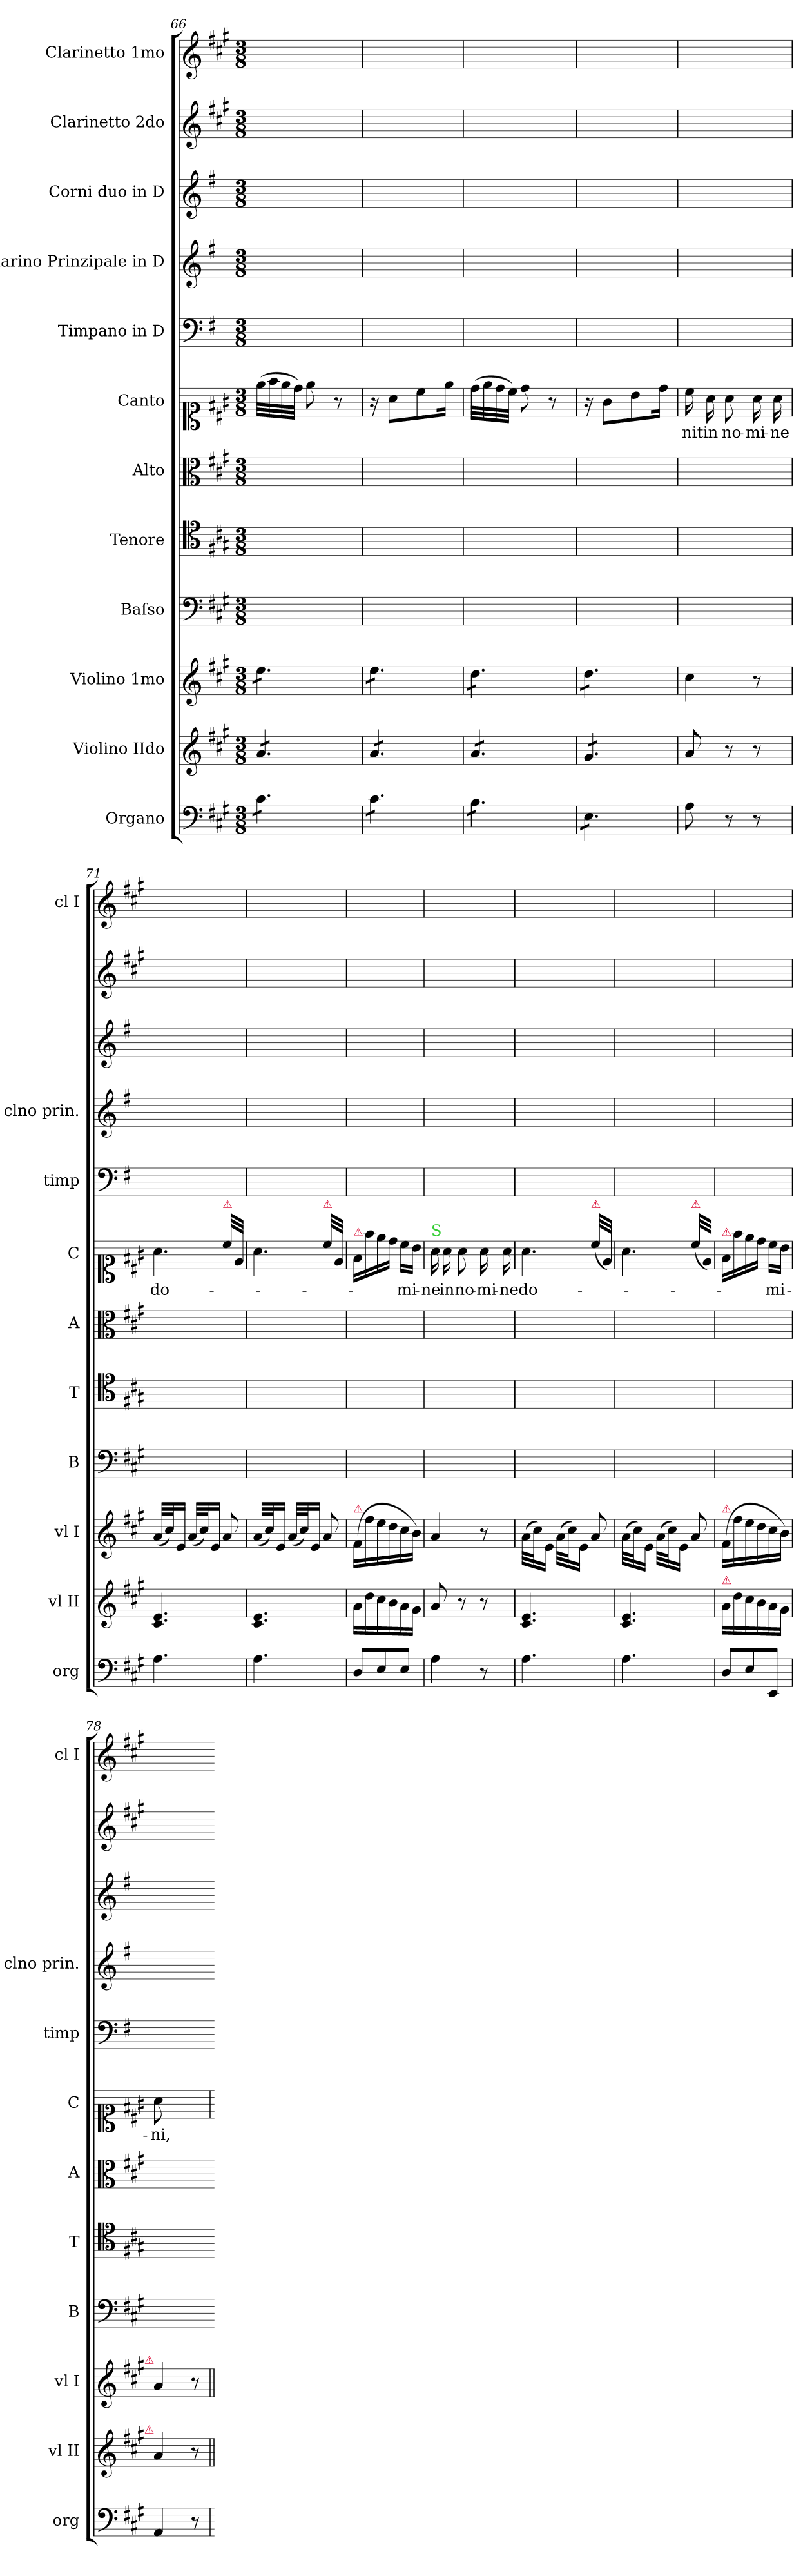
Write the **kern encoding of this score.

**kern	**kern	**kern	**kern	**kern	**kern	**kern	**text	**kern	**kern	**kern	**kern	**kern
*part12	*part11	*part10	*part9	*part8	*part7	*part6	*part6	*part5	*part4	*part3	*part2	*part1
*staff12	*staff11	*staff10	*staff9	*staff8	*staff7	*staff6	*staff6	*staff5	*staff4	*staff3	*staff2	*staff1
*I"Organo	*I"Violino IIdo	*I"Violino 1mo	*I"Baſso	*I"Tenore	*I"Alto	*I"Canto	*	*I"Timpano in D	*I"Clarino Prinzipale in D	*I"Corni duo in D	*I"Clarinetto 2do	*I"Clarinetto 1mo
*I'org	*I'vl II	*I'vl I	*I'B	*I'T	*I'A	*I'C	*	*I'timp	*I'clno prin.	*	*	*I'cl I
*clefF4	*clefG2	*clefG2	*clefF4	*clefC4	*clefC3	*clefC1	*	*clefF4	*clefG2	*clefG2	*clefG2	*clefG2
*	*	*	*	*	*	*	*	*ITrd-1c-2	*ITrd-1c-2	*ITrd6c10	*	*
*k[f#c#g#]	*k[f#c#g#]	*k[f#c#g#]	*k[f#c#g#]	*k[f#c#g#]	*k[f#c#g#]	*k[f#c#g#]	*	*k[f#c#g#]	*k[f#c#g#]	*k[f#c#g#]	*k[f#c#g#]	*k[f#c#g#]
*M3/8	*M3/8	*M3/8	*M3/8	*M3/8	*M3/8	*M3/8	*	*M3/8	*M3/8	*M3/8	*M3/8	*M3/8
=66	=66	=66	=66	=66	=66	=66	=66	=66	=66	=66	=66	=66
*tremolo	*	*	*	*	*	*	*	*	*	*	*	*
*	*tremolo	*	*	*	*	*	*	*	*	*	*	*
*	*	*tremolo	*	*	*	*	*	*	*	*	*	*
8c#\L	8a/L	8ee\L	4.ryy	4.ryy	4.ryy	(>32ee\LLL	.	4.ryy	4.ryy	4.ryy	4.ryy	4.ryy
.	.	.	.	.	.	32ff#\	.	.	.	.	.	.
.	.	.	.	.	.	32ee\	.	.	.	.	.	.
.	.	.	.	.	.	32dd\JJJ)	.	.	.	.	.	.
8c#\	8a/	8ee\	.	.	.	8ee\	.	.	.	.	.	.
8c#\J	8a/J	8ee\J	.	.	.	8r	.	.	.	.	.	.
=67	=67	=67	=67	=67	=67	=67	=67	=67	=67	=67	=67	=67
8c#\L	8a/L	8ee\L	4.ryy	4.ryy	4.ryy	16r	.	4.ryy	4.ryy	4.ryy	4.ryy	4.ryy
.	.	.	.	.	.	8a\L	.	.	.	.	.	.
8c#\	8a/	8ee\	.	.	.	.	.	.	.	.	.	.
.	.	.	.	.	.	8cc#\	.	.	.	.	.	.
8c#\J	8a/J	8ee\J	.	.	.	.	.	.	.	.	.	.
.	.	.	.	.	.	16ee\Jk	.	.	.	.	.	.
=68	=68	=68	=68	=68	=68	=68	=68	=68	=68	=68	=68	=68
8B\L	8a/L	8dd\L	4.ryy	4.ryy	4.ryy	(>32dd\LLL	.	4.ryy	4.ryy	4.ryy	4.ryy	4.ryy
.	.	.	.	.	.	32ee\	.	.	.	.	.	.
.	.	.	.	.	.	32dd\	.	.	.	.	.	.
.	.	.	.	.	.	32cc#\JJJ)	.	.	.	.	.	.
8B\	8a/	8dd\	.	.	.	8dd\	.	.	.	.	.	.
8B\J	8a/J	8dd\J	.	.	.	8r	.	.	.	.	.	.
=69	=69	=69	=69	=69	=69	=69	=69	=69	=69	=69	=69	=69
8E\L	8g#/L	8dd\L	4.ryy	4.ryy	4.ryy	16r	.	4.ryy	4.ryy	4.ryy	4.ryy	4.ryy
.	.	.	.	.	.	8g#\L	.	.	.	.	.	.
8E\	8g#/	8dd\	.	.	.	.	.	.	.	.	.	.
.	.	.	.	.	.	8b\	.	.	.	.	.	.
8E\J	8g#/J	8dd\J	.	.	.	.	.	.	.	.	.	.
*	*	*Xtremolo	*	*	*	*	*	*	*	*	*	*
*	*Xtremolo	*	*	*	*	*	*	*	*	*	*	*
*Xtremolo	*	*	*	*	*	*	*	*	*	*	*	*
.	.	.	.	.	.	16dd\Jk	.	.	.	.	.	.
=70	=70	=70	=70	=70	=70	=70	=70	=70	=70	=70	=70	=70
8A\	8a/	4cc#\	4.ryy	4.ryy	4.ryy	16cc#\	-nit	4.ryy	4.ryy	4.ryy	4.ryy	4.ryy
.	.	.	.	.	.	16a\	in	.	.	.	.	.
8r	8r	.	.	.	.	8a\	no-	.	.	.	.	.
8r	8r	8r	.	.	.	16a\	-mi-	.	.	.	.	.
.	.	.	.	.	.	16a\	-ne	.	.	.	.	.
=71	=71	=71	=71	=71	=71	=71	=71	=71	=71	=71	=71	=71
!	!	!	!	!	!	!LO:N:vis=4.	!	!	!	!	!	!
4.A\	4.c#/ 4.e/	(<32a/LLL	4.ryy	4.ryy	4.ryy	4a\	do-	4.ryy	4.ryy	4.ryy	4.ryy	4.ryy
.	.	32cc#/J)	.	.	.	.	.	.	.	.	.	.
.	.	16e/JJ	.	.	.	.	.	.	.	.	.	.
.	.	(<32a/LLL	.	.	.	.	.	.	.	.	.	.
.	.	32cc#/J)	.	.	.	.	.	.	.	.	.	.
.	.	16e/JJ	.	.	.	.	.	.	.	.	.	.
!	!	!	!	!	!	!LO:TX:a:color=crimson:t=⚠	!	!	!	!	!	!
!	!	!	!	!	!	!LO:N:vis=32	!	!	!	!	!	!
.	.	8a/	.	.	.	16cc#\LLL	.	.	.	.	.	.
!	!	!	!	!	!	!LO:N:vis=32	!	!	!	!	!	!
.	.	.	.	.	.	16e/JJJ	.	.	.	.	.	.
=72	=72	=72	=72	=72	=72	=72	=72	=72	=72	=72	=72	=72
!	!	!	!	!	!	!LO:N:vis=4.	!	!	!	!	!	!
4.A\	4.c#/ 4.e/	(<32a/LLL	4.ryy	4.ryy	4.ryy	4a\	.	4.ryy	4.ryy	4.ryy	4.ryy	4.ryy
.	.	32cc#/J)	.	.	.	.	.	.	.	.	.	.
.	.	16e/JJ	.	.	.	.	.	.	.	.	.	.
.	.	(<32a/LLL	.	.	.	.	.	.	.	.	.	.
.	.	32cc#/J)	.	.	.	.	.	.	.	.	.	.
.	.	16e/JJ	.	.	.	.	.	.	.	.	.	.
!	!	!	!	!	!	!LO:TX:a:color=crimson:t=⚠	!	!	!	!	!	!
!	!	!	!	!	!	!LO:N:vis=32	!	!	!	!	!	!
.	.	8a/	.	.	.	16cc#\LLL	.	.	.	.	.	.
!	!	!	!	!	!	!LO:N:vis=32	!	!	!	!	!	!
.	.	.	.	.	.	16e/JJJ	.	.	.	.	.	.
=73	=73	=73	=73	=73	=73	=73	=73	=73	=73	=73	=73	=73
!	!	!	!	!	!	!LO:TX:a:color=crimson:t=⚠	!	!	!	!	!	!
!	!	!LO:TX:a:color=crimson:t=⚠	!	!	!	!	!	!	!	!	!	!
8D/L	16a\LL	(>16f#/LL	4.ryy	4.ryy	4.ryy	16f#/LL	.	4.ryy	4.ryy	4.ryy	4.ryy	4.ryy
.	16dd\	16ff#\	.	.	.	16ff#\	.	.	.	.	.	.
8E/	16cc#\	16ee\	.	.	.	16ee\	.	.	.	.	.	.
.	16b\	16dd\	.	.	.	16dd\JJ	.	.	.	.	.	.
8E/J	16a\	16cc#\	.	.	.	16cc#\LL	-mi-	.	.	.	.	.
.	16g#\JJ	16b\JJ)	.	.	.	16b\JJ	.	.	.	.	.	.
=74	=74	=74	=74	=74	=74	=74	=74	=74	=74	=74	=74	=74
!	!	!	!	!	!	!LO:TX:a:color=limegreen:t=S	!	!	!	!	!	!
4A\	8a/	4a/	4.ryy	4.ryy	4.ryy	16a\	-ne	4.ryy	4.ryy	4.ryy	4.ryy	4.ryy
.	.	.	.	.	.	16a\	in	.	.	.	.	.
.	8r	.	.	.	.	8a\	no-	.	.	.	.	.
8r	8r	8r	.	.	.	16a\	-mi-	.	.	.	.	.
.	.	.	.	.	.	16a\	-ne	.	.	.	.	.
=75	=75	=75	=75	=75	=75	=75	=75	=75	=75	=75	=75	=75
!	!	!	!	!	!	!LO:N:vis=4.	!	!	!	!	!	!
4.A\	4.c#/ 4.e/	(>32a\LLL	4.ryy	4.ryy	4.ryy	4a\	do-	4.ryy	4.ryy	4.ryy	4.ryy	4.ryy
.	.	32cc#\J)	.	.	.	.	.	.	.	.	.	.
.	.	16e\JJ	.	.	.	.	.	.	.	.	.	.
.	.	(>32a\LLL	.	.	.	.	.	.	.	.	.	.
.	.	32cc#\J)	.	.	.	.	.	.	.	.	.	.
.	.	16e\JJ	.	.	.	.	.	.	.	.	.	.
!	!	!	!	!	!	!LO:TX:a:color=crimson:t=⚠	!	!	!	!	!	!
!	!	!	!	!	!	!LO:N:vis=32	!	!	!	!	!	!
.	.	8a/	.	.	.	(>16cc#\LLL	.	.	.	.	.	.
!	!	!	!	!	!	!LO:N:vis=32	!	!	!	!	!	!
.	.	.	.	.	.	16e/JJJ)	.	.	.	.	.	.
=76	=76	=76	=76	=76	=76	=76	=76	=76	=76	=76	=76	=76
!	!	!	!	!	!	!LO:N:vis=4.	!	!	!	!	!	!
4.A\	4.c#/ 4.e/	(>32a\LLL	4.ryy	4.ryy	4.ryy	4a\	.	4.ryy	4.ryy	4.ryy	4.ryy	4.ryy
.	.	32cc#\J)	.	.	.	.	.	.	.	.	.	.
.	.	16e\JJ	.	.	.	.	.	.	.	.	.	.
.	.	(>32a\LLL	.	.	.	.	.	.	.	.	.	.
.	.	32cc#\J)	.	.	.	.	.	.	.	.	.	.
.	.	16e\JJ	.	.	.	.	.	.	.	.	.	.
!	!	!	!	!	!	!LO:TX:a:color=crimson:t=⚠	!	!	!	!	!	!
!	!	!	!	!	!	!LO:N:vis=32	!	!	!	!	!	!
.	.	8a/	.	.	.	(>16cc#\LLL	.	.	.	.	.	.
!	!	!	!	!	!	!LO:N:vis=32	!	!	!	!	!	!
.	.	.	.	.	.	16e/JJJ)	.	.	.	.	.	.
=77	=77	=77	=77	=77	=77	=77	=77	=77	=77	=77	=77	=77
!	!	!	!	!	!	!LO:TX:a:color=crimson:t=⚠	!	!	!	!	!	!
!	!	!LO:TX:a:color=crimson:t=⚠	!	!	!	!	!	!	!	!	!	!
!	!LO:TX:a:color=crimson:t=⚠	!	!	!	!	!	!	!	!	!	!	!
8D/L	16a/LL	(>16f#/LL	4.ryy	4.ryy	4.ryy	16f#/LL	.	4.ryy	4.ryy	4.ryy	4.ryy	4.ryy
.	16dd\	16ff#\	.	.	.	16ff#\	.	.	.	.	.	.
8E/	16cc#\	16ee\	.	.	.	16ee\	.	.	.	.	.	.
.	16b\	16dd\	.	.	.	16dd\JJ	.	.	.	.	.	.
8EE/J	16a\	16cc#\	.	.	.	16cc#\LL	-mi-	.	.	.	.	.
.	16g#\JJ	16b\JJ)	.	.	.	16b\JJ	.	.	.	.	.	.
=78	=78	=78	=78	=78	=78	=78	=78	=78	=78	=78	=78	=78
4AA/	4a/	4a/	4.ryy	4.ryy	4.ryy	8a\	-ni,	4.ryy	4.ryy	4.ryy	4.ryy	4.ryy
.	.	.	.	.	.	4ryy	.	.	.	.	.	.
8r	8r	8r	.	.	.	.	.	.	.	.	.	.
!	!	!LO:TX:a:color=crimson:t=⚠	!	!	!	!	!	!	!	!	!	!
!	!LO:TX:a:color=crimson:t=⚠	!	!	!	!	!	!	!	!	!	!	!
=	=||	=||	=	=	=	=	=	=	=	=	=	=
*-	*-	*-	*-	*-	*-	*-	*-	*-	*-	*-	*-	*-
